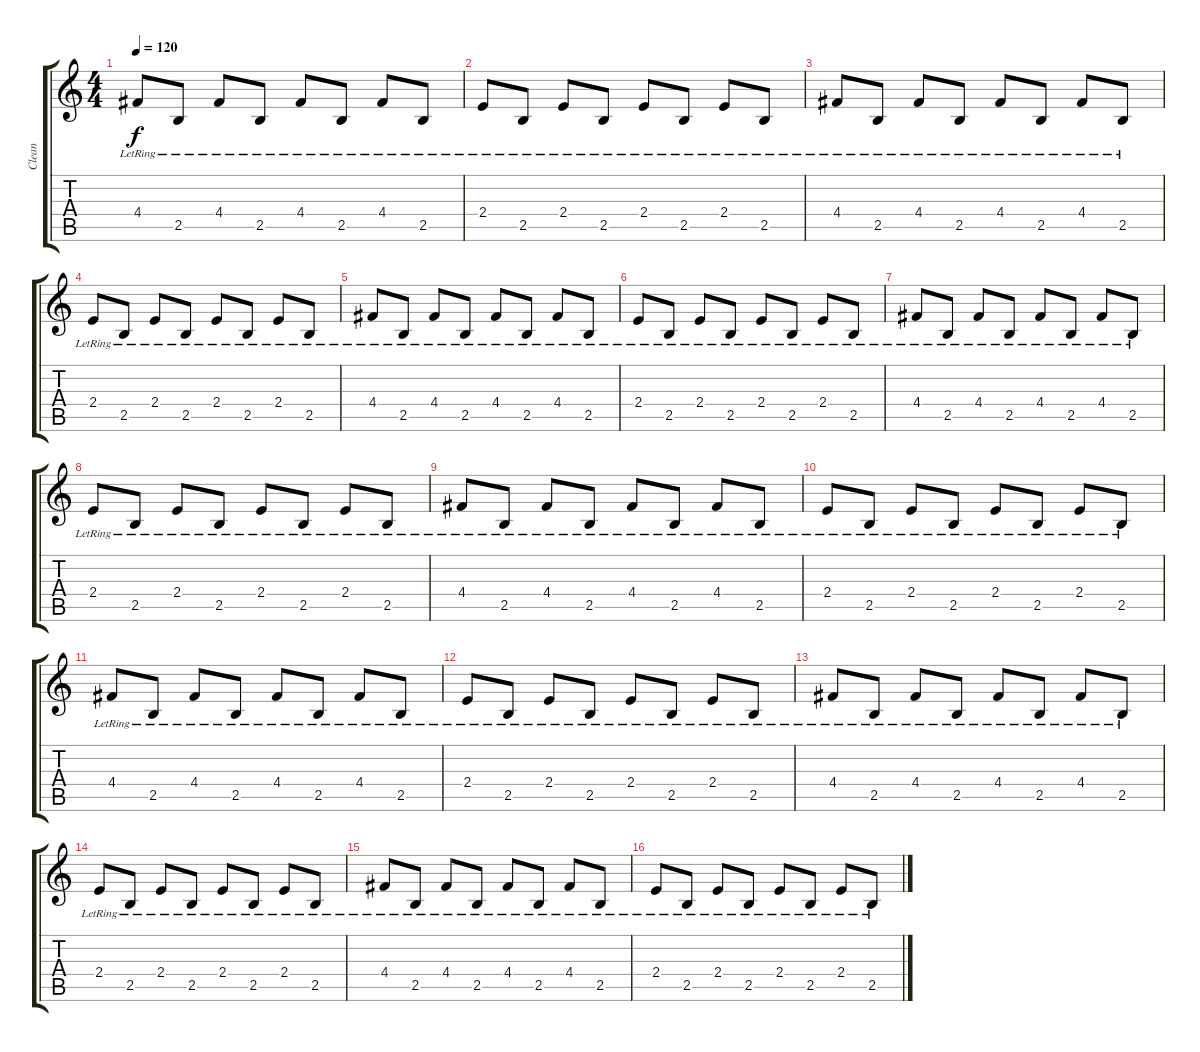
\track ("Clean" "Clean") {instrument electricguitarclean}
\staff {score tabs}
\tuning (E4 B3 G3 D3 A2 E2) {hide}
\ts (4 4)
\tempo 120
\clef g2
\ks c
4.4{lr}.8{dy f} 2.5{lr}.8 4.4{lr}.8 2.5{lr}.8 4.4{lr}.8 2.5{lr}.8 4.4{lr}.8 2.5{lr}.8 |
2.4{lr}.8 2.5{lr}.8 2.4{lr}.8 2.5{lr}.8 2.4{lr}.8 2.5{lr}.8 2.4{lr}.8 2.5{lr}.8 |
4.4{lr}.8 2.5{lr}.8 4.4{lr}.8 2.5{lr}.8 4.4{lr}.8 2.5{lr}.8 4.4{lr}.8 2.5{lr}.8 |
2.4{lr}.8 2.5{lr}.8 2.4{lr}.8 2.5{lr}.8 2.4{lr}.8 2.5{lr}.8 2.4{lr}.8 2.5{lr}.8 |
4.4{lr}.8 2.5{lr}.8 4.4{lr}.8 2.5{lr}.8 4.4{lr}.8 2.5{lr}.8 4.4{lr}.8 2.5{lr}.8 |
2.4{lr}.8 2.5{lr}.8 2.4{lr}.8 2.5{lr}.8 2.4{lr}.8 2.5{lr}.8 2.4{lr}.8 2.5{lr}.8 |
4.4{lr}.8 2.5{lr}.8 4.4{lr}.8 2.5{lr}.8 4.4{lr}.8 2.5{lr}.8 4.4{lr}.8 2.5{lr}.8 |
2.4{lr}.8 2.5{lr}.8 2.4{lr}.8 2.5{lr}.8 2.4{lr}.8 2.5{lr}.8 2.4{lr}.8 2.5{lr}.8 |
4.4{lr}.8 2.5{lr}.8 4.4{lr}.8 2.5{lr}.8 4.4{lr}.8 2.5{lr}.8 4.4{lr}.8 2.5{lr}.8 |
2.4{lr}.8 2.5{lr}.8 2.4{lr}.8 2.5{lr}.8 2.4{lr}.8 2.5{lr}.8 2.4{lr}.8 2.5{lr}.8 |
4.4{lr}.8 2.5{lr}.8 4.4{lr}.8 2.5{lr}.8 4.4{lr}.8 2.5{lr}.8 4.4{lr}.8 2.5{lr}.8 |
2.4{lr}.8 2.5{lr}.8 2.4{lr}.8 2.5{lr}.8 2.4{lr}.8 2.5{lr}.8 2.4{lr}.8 2.5{lr}.8 |
4.4{lr}.8 2.5{lr}.8 4.4{lr}.8 2.5{lr}.8 4.4{lr}.8 2.5{lr}.8 4.4{lr}.8 2.5{lr}.8 |
2.4{lr}.8 2.5{lr}.8 2.4{lr}.8 2.5{lr}.8 2.4{lr}.8 2.5{lr}.8 2.4{lr}.8 2.5{lr}.8 |
4.4{lr}.8 2.5{lr}.8 4.4{lr}.8 2.5{lr}.8 4.4{lr}.8 2.5{lr}.8 4.4{lr}.8 2.5{lr}.8 |
2.4{lr}.8 2.5{lr}.8 2.4{lr}.8 2.5{lr}.8 2.4{lr}.8 2.5{lr}.8 2.4{lr}.8 2.5{lr}.8
